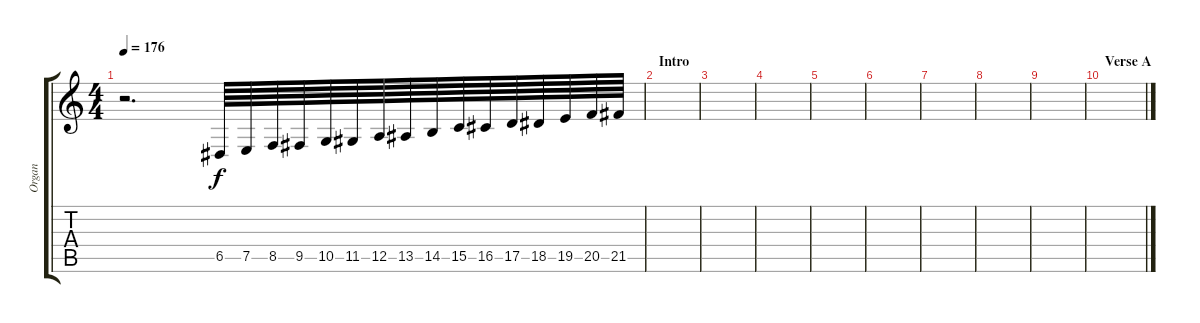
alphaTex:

\track ("Organ" "Organ") {instrument drawbarorgan}
\staff {score tabs}
\tuning (E4 B3 G3 D3 A2 E2) {hide}
\ts (4 4)
\tempo 176
\clef g2
\ks c
r.2{d dy f instrument drawbarorgan} 6.5.64 7.5.64 8.5.64 9.5.64 10.5.64 11.5.64 12.5.64 13.5.64 14.5.64 15.5.64 16.5.64 17.5.64 18.5.64 19.5.64 20.5.64 21.5.64 |
\section ("" "Intro")
|
|
|
|
|
|
|
|
\section ("" "Verse A")
